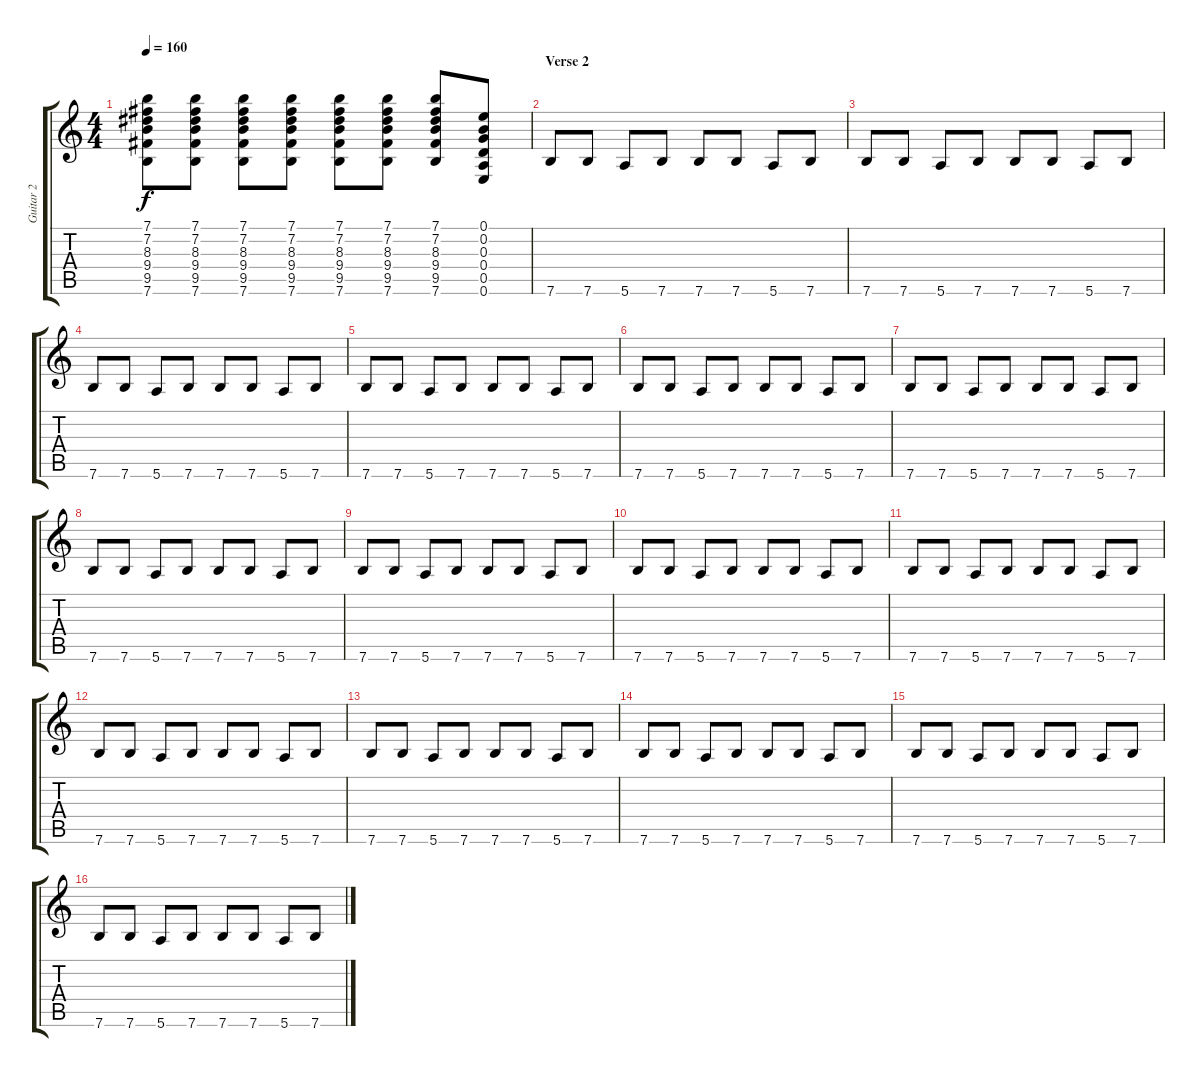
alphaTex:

\track ("Guitar 2" "Guitar 2") {instrument overdrivenguitar}
\staff {score tabs}
\tuning (E4 B3 G3 D3 A2 E2) {hide}
\ts (4 4)
\tempo 160
\clef g2
\ks c
(7.1 7.2 8.3 9.4 9.5 7.6).8{dy f} (7.1 7.2 8.3 9.4 9.5 7.6).8 (7.1 7.2 8.3 9.4 9.5 7.6).8 (7.1 7.2 8.3 9.4 9.5 7.6).8 (7.1 7.2 8.3 9.4 9.5 7.6).8 (7.1 7.2 8.3 9.4 9.5 7.6).8 (7.1 7.2 8.3 9.4 9.5 7.6).8 (0.1 0.2 0.3 0.4 0.5 0.6).8 |
\section ("" "Verse 2")
7.6.8 7.6.8 5.6.8 7.6.8 7.6.8 7.6.8 5.6.8 7.6.8 |
7.6.8 7.6.8 5.6.8 7.6.8 7.6.8 7.6.8 5.6.8 7.6.8 |
7.6.8 7.6.8 5.6.8 7.6.8 7.6.8 7.6.8 5.6.8 7.6.8 |
7.6.8 7.6.8 5.6.8 7.6.8 7.6.8 7.6.8 5.6.8 7.6.8 |
7.6.8 7.6.8 5.6.8 7.6.8 7.6.8 7.6.8 5.6.8 7.6.8 |
7.6.8 7.6.8 5.6.8 7.6.8 7.6.8 7.6.8 5.6.8 7.6.8 |
7.6.8 7.6.8 5.6.8 7.6.8 7.6.8 7.6.8 5.6.8 7.6.8 |
7.6.8 7.6.8 5.6.8 7.6.8 7.6.8 7.6.8 5.6.8 7.6.8 |
7.6.8 7.6.8 5.6.8 7.6.8 7.6.8 7.6.8 5.6.8 7.6.8 |
7.6.8 7.6.8 5.6.8 7.6.8 7.6.8 7.6.8 5.6.8 7.6.8 |
7.6.8 7.6.8 5.6.8 7.6.8 7.6.8 7.6.8 5.6.8 7.6.8 |
7.6.8 7.6.8 5.6.8 7.6.8 7.6.8 7.6.8 5.6.8 7.6.8 |
7.6.8 7.6.8 5.6.8 7.6.8 7.6.8 7.6.8 5.6.8 7.6.8 |
7.6.8 7.6.8 5.6.8 7.6.8 7.6.8 7.6.8 5.6.8 7.6.8 |
7.6.8 7.6.8 5.6.8 7.6.8 7.6.8 7.6.8 5.6.8 7.6.8
